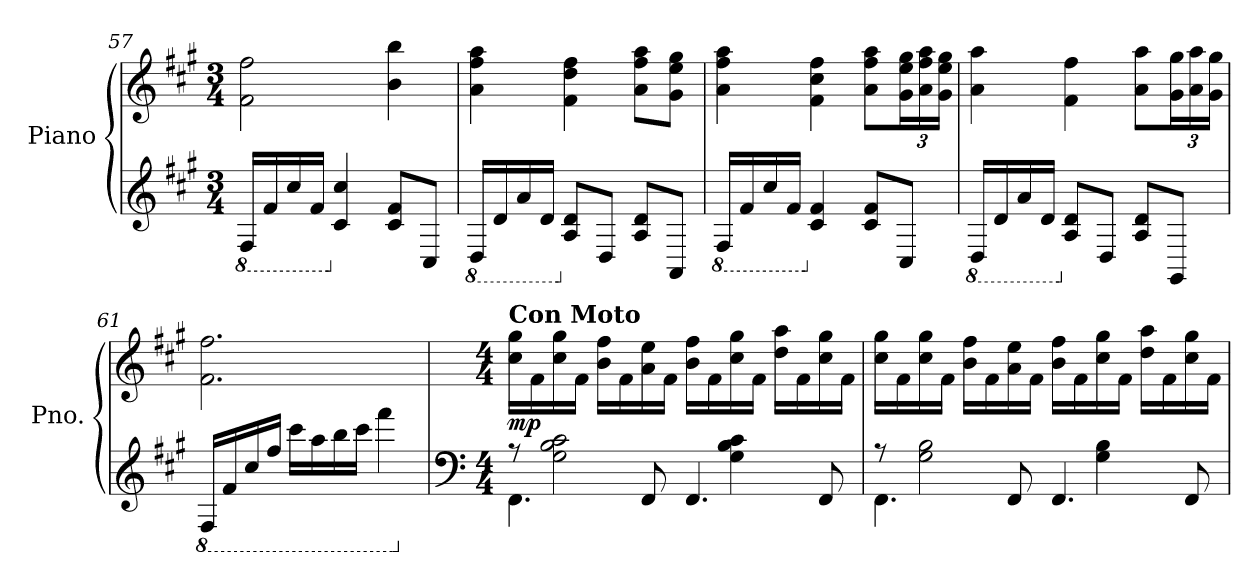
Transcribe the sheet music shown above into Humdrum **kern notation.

**kern	**kern	**dynam
*part1	*part1	*part1
*staff2	*staff1	*staff1/2
*I"Piano	*	*
*I'Pno.	*	*
*clefG2	*clefG2	*
*k[f#c#g#]	*k[f#c#g#]	*
*M3/4	*M3/4	*
*8ba	*	*
=57	=57	=57
16FF#/LL	2f#\ 2ff#\	.
16F#/	.	.
16c#/	.	.
16F#/JJ	.	.
*X8ba	*	*
4c#/ 4cc#/	.	.
8c#/ 8f#/L	4b\ 4bb\	.
8C#/J	.	.
!!LO:LB:g=z
=58	=58	=58
*8ba	*	*
16DD/LL	4a\ 4ff#\ 4aa\	.
16D/	.	.
16A/	.	.
16D/JJ	.	.
*X8ba	*	*
8A/ 8d/L	4f#\ 4dd\ 4ff#\	.
8D/J	.	.
8A/ 8d/L	8a\ 8ff#\ 8aa\L	.
8AA/J	8g#\ 8ee\ 8gg#\J	.
=59	=59	=59
*8ba	*	*
16FF#/LL	4a\ 4ff#\ 4aa\	.
16F#/	.	.
16c#/	.	.
16F#/JJ	.	.
*X8ba	*	*
4c#/ 4f#/	4f#\ 4cc#\ 4ff#\	.
8c#/ 8f#/L	8a\ 8ff#\ 8aa\L	.
*	*Xbrackettup	*
8C#/J	24g#\ 24ee\ 24gg#\L	.
.	24a\ 24ff#\ 24aa\	.
.	24g#\ 24ee\ 24gg#\JJ	.
=60	=60	=60
*8ba	*	*
16DD/LL	4a\ 4aa\	.
16D/	.	.
16A/	.	.
16D/JJ	.	.
*X8ba	*	*
8A/ 8d/L	4f#\ 4ff#\	.
8D/J	.	.
8A/ 8d/L	8a\ 8aa\L	.
8GG#/J	24g#\ 24gg#\L	.
.	24a\ 24aa\	.
.	24g#\ 24gg#\JJ	.
=61	=61	=61
*8ba	*	*
16FF#/LL	2.f#\ 2.ff#\	.
16F#/	.	.
16c#/	.	.
16f#/JJ	.	.
16cc#\LL	.	.
16a\	.	.
16b\	.	.
16cc#\JJ	.	.
4ff#\	.	.
!!LO:PB:g=z
=62	=62	=62
*clefF4	*	*
*M4/4	*M4/4	*
*X8ba	*	*
*	*MM60	*
*^	*	*
!	!	!LO:TX:a:B:t=Con Moto	!
!	!	!	!LO:DY:a=2
4.FF#\	8rA	16cc#\ 16gg#\LL	mp
.	.	16f#\	.
.	2G#\ 2B\ 2c#\	16cc#\ 16gg#\	.
.	.	16f#\JJ	.
.	.	16b\ 16ff#\LL	.
.	.	16f#\	.
8FF#/	.	16a\ 16ee\	.
.	.	16f#\JJ	.
4.FF#/	.	16b\ 16ff#\LL	.
.	.	16f#\	.
.	4G#\ 4B\ 4c#\	16cc#\ 16gg#\	.
.	.	16f#\JJ	.
.	.	16dd\ 16aa\LL	.
.	.	16f#\	.
8FF#/	8ryy	16cc#\ 16gg#\	.
.	.	16f#\JJ	.
=63	=63	=63	=63
4.FF#\	8rA	16cc#\ 16gg#\LL	.
.	.	16f#\	.
.	2G#\ 2B\	16cc#\ 16gg#\	.
.	.	16f#\JJ	.
.	.	16b\ 16ff#\LL	.
.	.	16f#\	.
8FF#/	.	16a\ 16ee\	.
.	.	16f#\JJ	.
4.FF#/	.	16b\ 16ff#\LL	.
.	.	16f#\	.
.	4G#\ 4B\	16cc#\ 16gg#\	.
.	.	16f#\JJ	.
.	.	16dd\ 16aa\LL	.
.	.	16f#\	.
8FF#/	8rFyy	16cc#\ 16gg#\	.
.	.	16f#\JJ	.
*v	*v	*	*
=	=	=
*-	*-	*-
